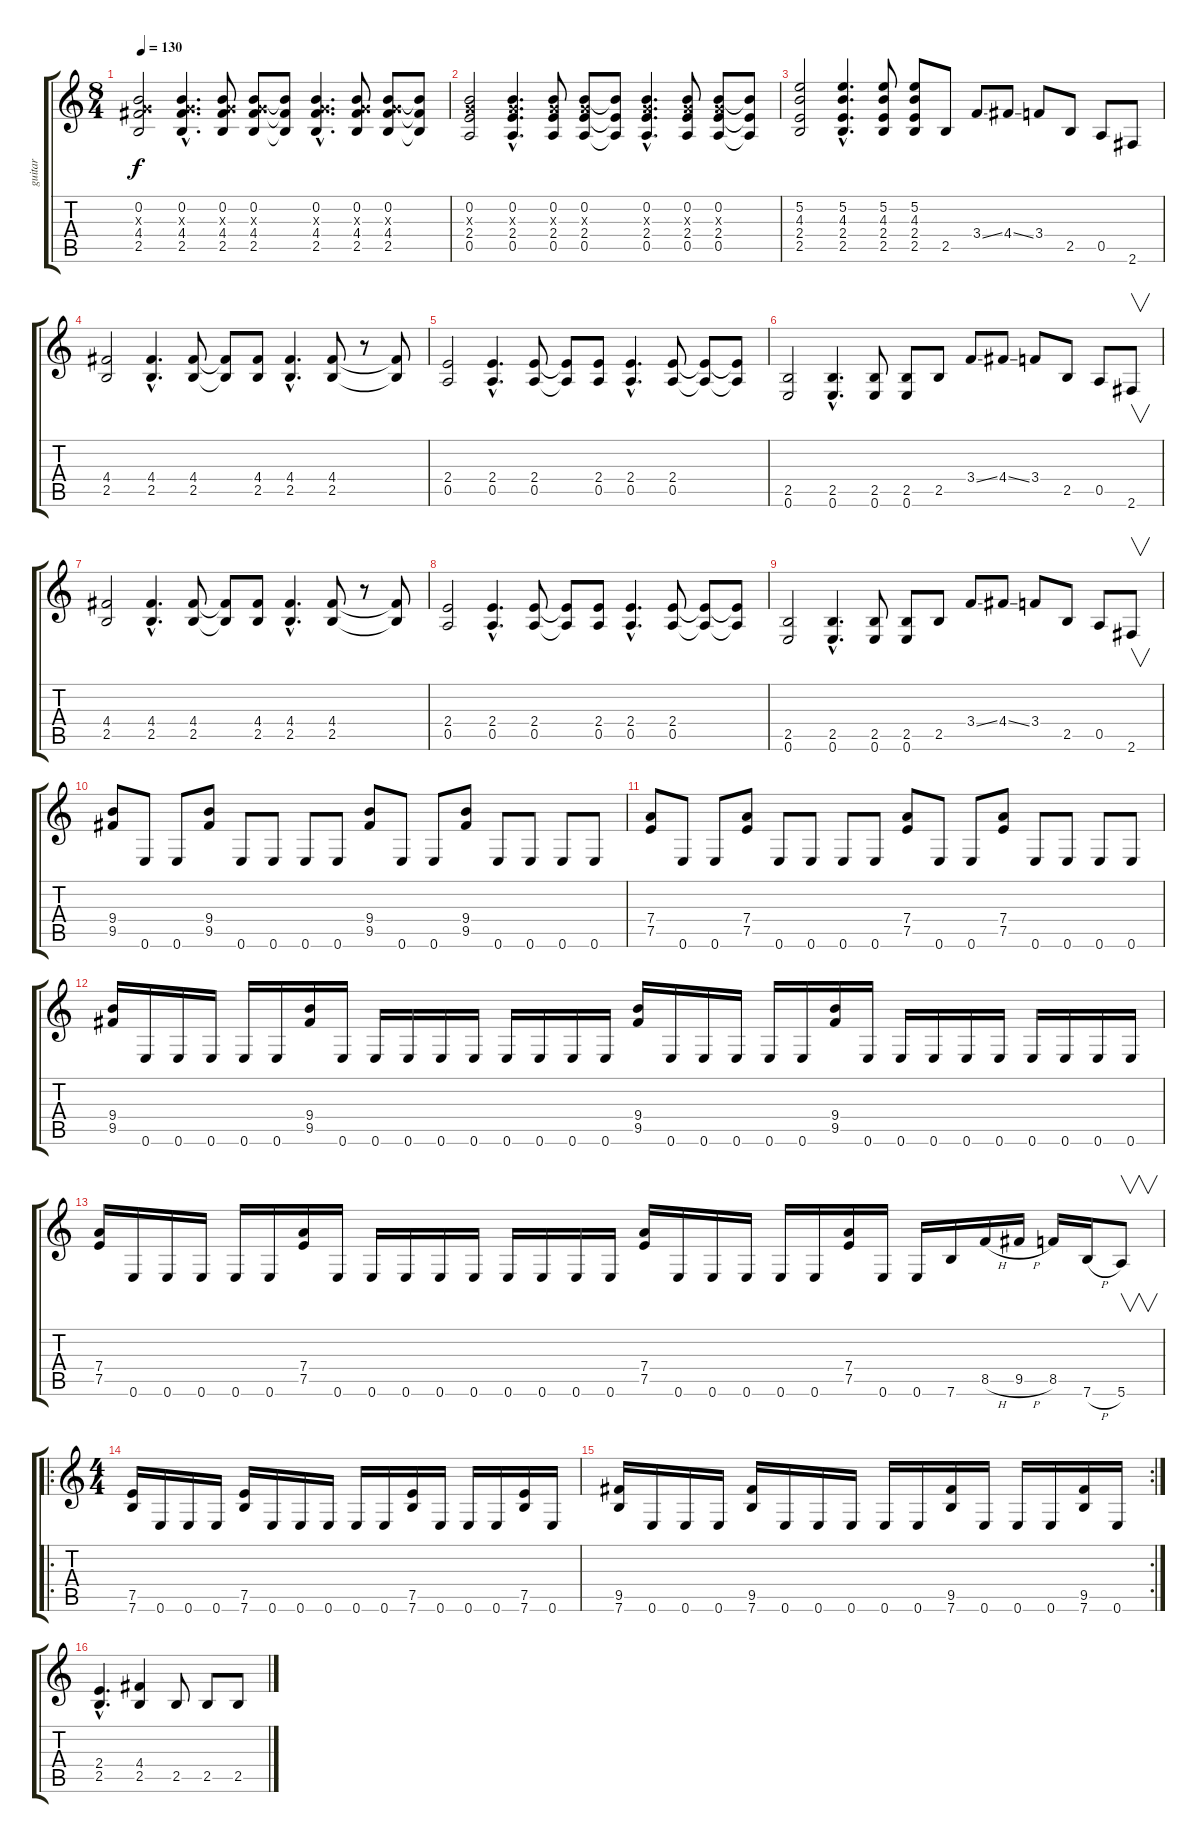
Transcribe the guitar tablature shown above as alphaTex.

\track ("guitar" "guitar") {instrument distortionguitar}
\staff {score tabs}
\tuning (E4 B3 G3 D3 A2 E2) {hide}
\ts (8 4)
\tempo 130
\clef g2
\ks c
(0.2 0.3{x} 4.4 2.5).2{dy f instrument acousticguitarsteel} (0.2{hac} 0.3{hac x} 4.4{hac} 2.5{hac}).4{d} (0.2 0.3{x} 4.4 2.5).8 (0.2 0.3{x} 4.4 2.5).8 (0.2{t} 4.4{t} 2.5{t}).8 (0.2{hac} 0.3{hac x} 4.4{hac} 2.5{hac}).4{d} (0.2 0.3{x} 4.4 2.5).8 (0.2 0.3{x} 4.4 2.5).8 (0.2{t} 4.4{t} 2.5{t}).8 |
(0.2 0.3{x} 2.4 0.5).2 (0.2{hac} 0.3{hac x} 2.4{hac} 0.5{hac}).4{d} (0.2 0.3{x} 2.4 0.5).8 (0.2 0.3{x} 2.4 0.5).8 (0.2{t} 2.4{t} 0.5{t}).8 (0.2{hac} 0.3{hac x} 2.4{hac} 0.5{hac}).4{d} (0.2 0.3{x} 2.4 0.5).8 (0.2 0.3{x} 2.4 0.5).8 (0.2{t} 2.4{t} 0.5{t}).8 |
(5.2 4.3 2.4 2.5).2 (5.2{hac} 4.3{hac} 2.4{hac} 2.5{hac}).4{d} (5.2 4.3 2.4 2.5).8 (5.2 4.3 2.4 2.5).8 2.5.8 3.4{ss}.8 4.4{ss}.8 3.4.8 2.5.8 0.5.8 2.6.8 |
(4.4 2.5).2{instrument distortionguitar} (4.4{hac} 2.5{hac}).4{d} (4.4 2.5).8 (4.4{t} 2.5{t}).8 (4.4 2.5).8 (4.4{hac} 2.5{hac}).4{d} (4.4 2.5).8 r.8 (4.4{t} 2.5{t}).8 |
(2.4 0.5).2 (2.4{hac} 0.5{hac}).4{d} (2.4 0.5).8 (2.4{t} 0.5{t}).8 (2.4 0.5).8 (2.4{hac} 0.5{hac}).4{d} (2.4 0.5).8 (2.4{t} 0.5{t}).8 (2.4{t} 0.5{t}).8 |
(2.5 0.6).2 (2.5{hac} 0.6{hac}).4{d} (2.5 0.6).8 (2.5 0.6).8 2.5.8 3.4{ss}.8 4.4{ss}.8 3.4.8 2.5.8 0.5.8 2.6.8{v} |
(4.4 2.5).2 (4.4{hac} 2.5{hac}).4{d} (4.4 2.5).8 (4.4{t} 2.5{t}).8 (4.4 2.5).8 (4.4{hac} 2.5{hac}).4{d} (4.4 2.5).8 r.8 (4.4{t} 2.5{t}).8 |
(2.4 0.5).2 (2.4{hac} 0.5{hac}).4{d} (2.4 0.5).8 (2.4{t} 0.5{t}).8 (2.4 0.5).8 (2.4{hac} 0.5{hac}).4{d} (2.4 0.5).8 (2.4{t} 0.5{t}).8 (2.4{t} 0.5{t}).8 |
(2.5 0.6).2 (2.5{hac} 0.6{hac}).4{d} (2.5 0.6).8 (2.5 0.6).8 2.5.8 3.4{ss}.8 4.4{ss}.8 3.4.8 2.5.8 0.5.8 2.6.8{v} |
(9.4 9.5).8 0.6.8 0.6.8 (9.4 9.5).8 0.6.8 0.6.8 0.6.8 0.6.8 (9.4 9.5).8 0.6.8 0.6.8 (9.4 9.5).8 0.6.8 0.6.8 0.6.8 0.6.8 |
(7.4 7.5).8 0.6.8 0.6.8 (7.4 7.5).8 0.6.8 0.6.8 0.6.8 0.6.8 (7.4 7.5).8 0.6.8 0.6.8 (7.4 7.5).8 0.6.8 0.6.8 0.6.8 0.6.8 |
(9.4 9.5).16 0.6.16 0.6.16 0.6.16 0.6.16 0.6.16 (9.4 9.5).16 0.6.16 0.6.16 0.6.16 0.6.16 0.6.16 0.6.16 0.6.16 0.6.16 0.6.16 (9.4 9.5).16 0.6.16 0.6.16 0.6.16 0.6.16 0.6.16 (9.4 9.5).16 0.6.16 0.6.16 0.6.16 0.6.16 0.6.16 0.6.16 0.6.16 0.6.16 0.6.16 |
(7.4 7.5).16 0.6.16 0.6.16 0.6.16 0.6.16 0.6.16 (7.4 7.5).16 0.6.16 0.6.16 0.6.16 0.6.16 0.6.16 0.6.16 0.6.16 0.6.16 0.6.16 (7.4 7.5).16 0.6.16 0.6.16 0.6.16 0.6.16 0.6.16 (7.4 7.5).16 0.6.16 0.6.16 7.6.16 8.5{h}.16 9.5{h}.16 8.5.16 7.6{h}.16 5.6.8{v} |
\ro
\ts (4 4)
(7.5 7.6).16 0.6.16 0.6.16 0.6.16 (7.5 7.6).16 0.6.16 0.6.16 0.6.16 0.6.16 0.6.16 (7.5 7.6).16 0.6.16 0.6.16 0.6.16 (7.5 7.6).16 0.6.16 |
\rc 2
(9.5 7.6).16 0.6.16 0.6.16 0.6.16 (9.5 7.6).16 0.6.16 0.6.16 0.6.16 0.6.16 0.6.16 (9.5 7.6).16 0.6.16 0.6.16 0.6.16 (9.5 7.6).16 0.6.16 |
(2.4{hac} 2.5{hac}).4{d} (4.4 2.5).4 2.5.8 2.5.8 2.5.8
